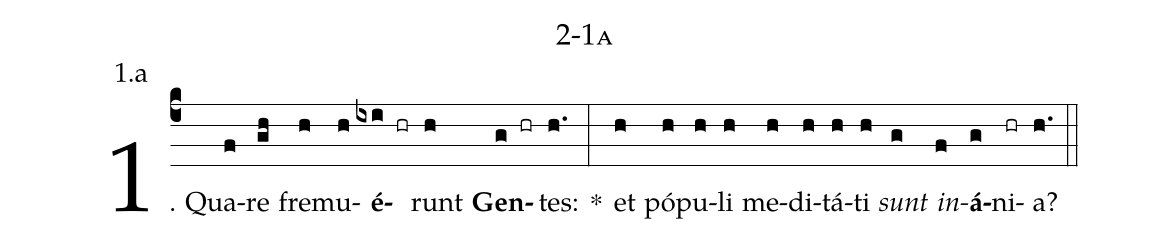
name: 2-1a;
annotation: 1.a;
%%
(c4)1. Qua(f)re(gh) fre(h)mu(h)<b>é</b>(ixi hr)runt(h) <b>Gen</b>(g hr)tes:(h.) *(:) et(h) pó(h)pu(h)li(h) me(h)di(h)tá(h)ti(h) <i>sunt</i>(g) <i>in</i>(f)<b>á</b>(g)ni(hr)a?(h.) (::)
